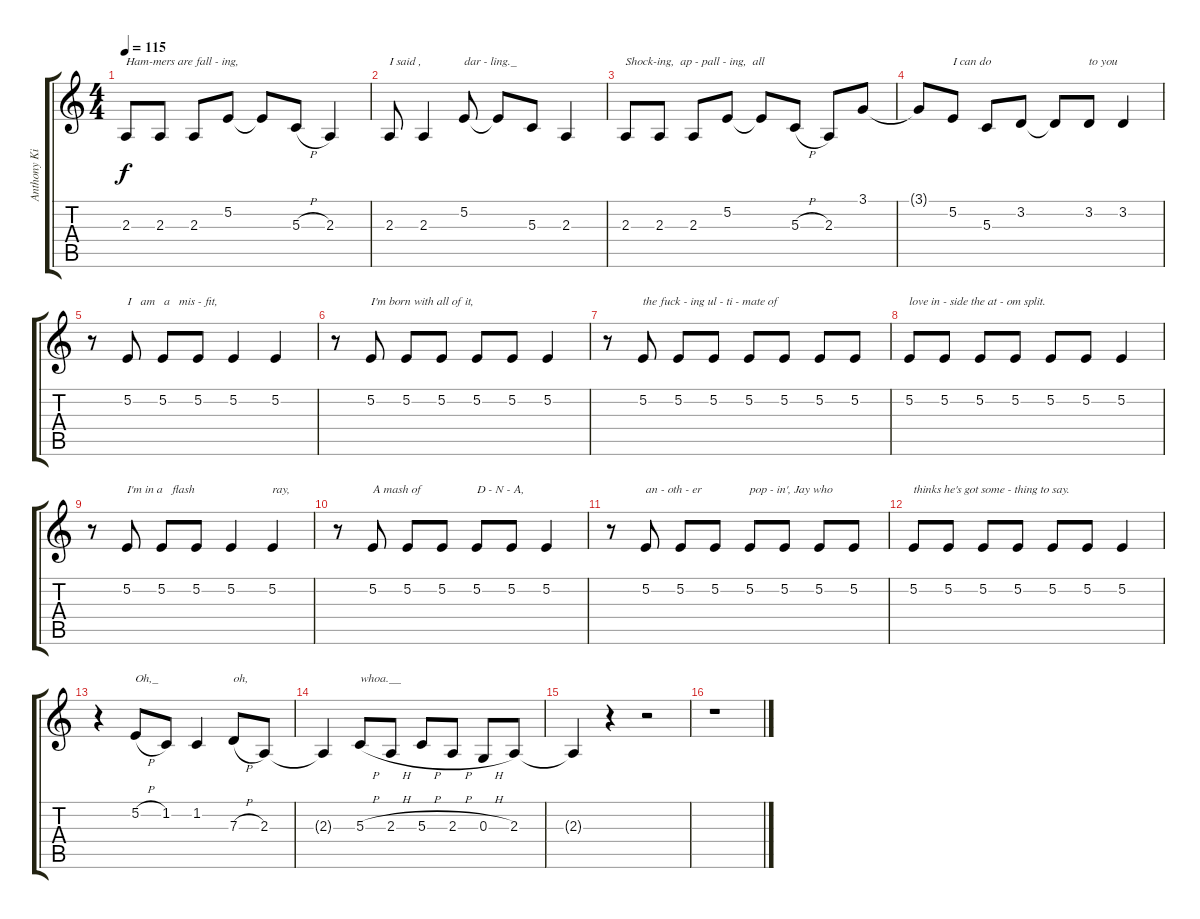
\track ("Anthony Kiedis" "Anthony Ki") {instrument voiceoohs}
\staff {score tabs}
\tuning (E4 B3 G3 D3 A2 E2) {hide}
\ts (4 4)
\tempo 115
\clef g2
\ks c
2.3.8{txt "Ham-mers are fall - ing," dy f} 2.3.8 2.3.8 5.2.8 5.2{t}.8 5.3{h}.8 2.3.4 |
2.3.8{txt "I said ,"} 2.3.4 5.2.8{txt "dar - ling._"} 5.2{t}.8 5.3.8 2.3.4 |
2.3.8{txt "Shock-ing,  ap - pall - ing,  all"} 2.3.8 2.3.8 5.2.8 5.2{t}.8 5.3{h}.8 2.3.8 3.1.8 |
3.1{t}.8 5.2.8{txt "I can do "} 5.3.8 3.2.8 3.2{t}.8 3.2.8{txt "to you"} 3.2.4 |
r.8 5.2.8{txt "I   am   a   mis - fit,"} 5.2.8 5.2.8 5.2.4 5.2.4 |
r.8 5.2.8{txt "I'm born with all of it,"} 5.2.8 5.2.8 5.2.8 5.2.8 5.2.4 |
r.8 5.2.8{txt "the fuck - ing ul - ti - mate of"} 5.2.8 5.2.8 5.2.8 5.2.8 5.2.8 5.2.8 |
5.2.8{txt "love in - side the at - om split."} 5.2.8 5.2.8 5.2.8 5.2.8 5.2.8 5.2.4 |
r.8 5.2.8{txt "I'm in a   flash"} 5.2.8 5.2.8 5.2.4 5.2.4{txt "ray,"} |
r.8 5.2.8{txt "A mash of "} 5.2.8 5.2.8 5.2.8{txt "D - N - A,"} 5.2.8 5.2.4 |
r.8 5.2.8{txt "an - oth - er "} 5.2.8 5.2.8 5.2.8{txt "pop - in', Jay who"} 5.2.8 5.2.8 5.2.8 |
5.2.8{txt "thinks he's got some - thing to say."} 5.2.8 5.2.8 5.2.8 5.2.8 5.2.8 5.2.4 |
r.4 5.2{h}.8{txt "Oh,_"} 1.2.8 1.2.4 7.3{h}.8{txt "oh,"} 2.3.8 |
2.3{t}.4 5.3{h}.8{txt "whoa.__"} 2.3{h}.8 5.3{h}.8 2.3{h}.8 0.3{h}.8 2.3.8 |
2.3{t}.4 r.4 r.2 |
r.1
